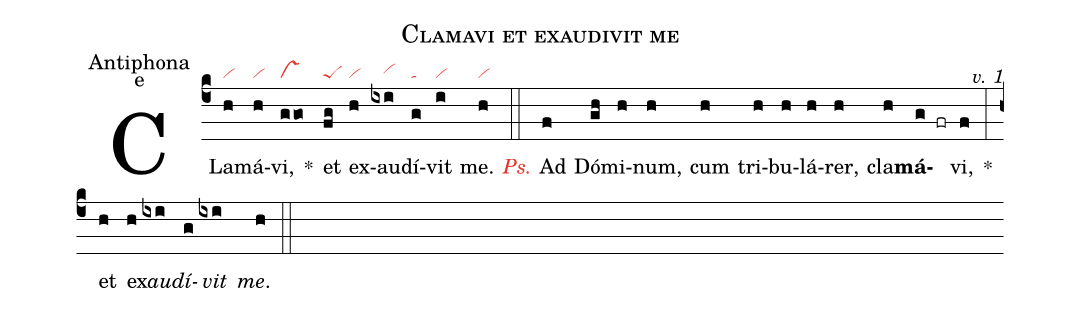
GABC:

name:Clamavi et exaudivit me;
office-part:Antiphona;
mode:e;
commentary:v. 1;
nabc-lines:1;
%%
(c4) CLa(h|vi)má(h|vi)vi,(ggo|vs) <sp>*</sp>() et(fg|peS) ex(h|vi)au(ixi|////vihh)dí(g|ta)vit(i|vi) me.(h|vi) (::)

<i><c>Ps.</c></i> Ad(f) Dó(gh)mi(h)num,(h) cum(h) tri(h)bu(h)lá(h)rer,(h) cla(h)<b>má</b>(g fr)vi,(f) *(:) et(h) ex(h)<i>au</i>(ixi)<i>dí</i>(g)<i>vit</i>(ixi) <i>me</i>.(h) (::)
